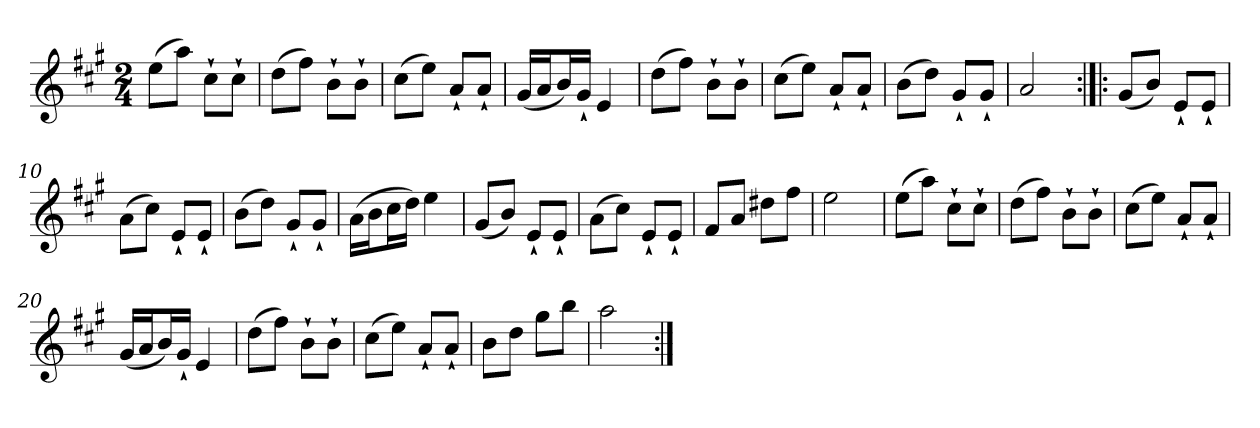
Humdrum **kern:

**kern
*part1
*staff1
*clefG2
*k[f#c#g#]
*A:
*M2/4
*MM120
=1
(8ee\L
8aa\J)
8cc#`\L
8cc#`\J
=2
(8dd\L
8ff#\J)
8b`\L
8b`\J
=3
(8cc#\L
8ee\J)
8a`/L
8a`/J
=4
(16g#/LL
16a/J
16b/L)
16g#`/JJ
4e
=5
(8dd\L
8ff#\J)
8b`\L
8b`\J
=6
(8cc#\L
8ee\J)
8a`/L
8a`/J
=7
(8b\L
8dd\J)
8g#`/L
8g#`/J
=8
2a
=9:|!|:
(8g#/L
8b/J)
8e`/L
8e`/J
=10
(8a\L
8cc#\J)
8e`/L
8e`/J
=11
(8b\L
8dd\J)
8g#`/L
8g#`/J
=12
(16a\LL
16b\J
16cc#\L
16dd\JJ)
4ee
=13
(8g#/L
8b/J)
8e`/L
8e`/J
=14
(8a\L
8cc#\J)
8e`/L
8e`/J
=15
8f#/L
8a/J
8dd#X\L
8ff#\J
=16
2ee
=17
(8ee\L
8aa\J)
8cc#`\L
8cc#`\J
=18
(8dd\L
8ff#\J)
8b`\L
8b`\J
=19
(8cc#\L
8ee\J)
8a`/L
8a`/J
=20
(16g#/LL
16a/J
16b/L)
16g#`/JJ
4e
=21
(8dd\L
8ff#\J)
8b`\L
8b`\J
=22
(8cc#\L
8ee\J)
8a`/L
8a`/J
=23
8b\L
8dd\J
8gg#\L
8bb\J
=24
2aa
=:|!
*-
